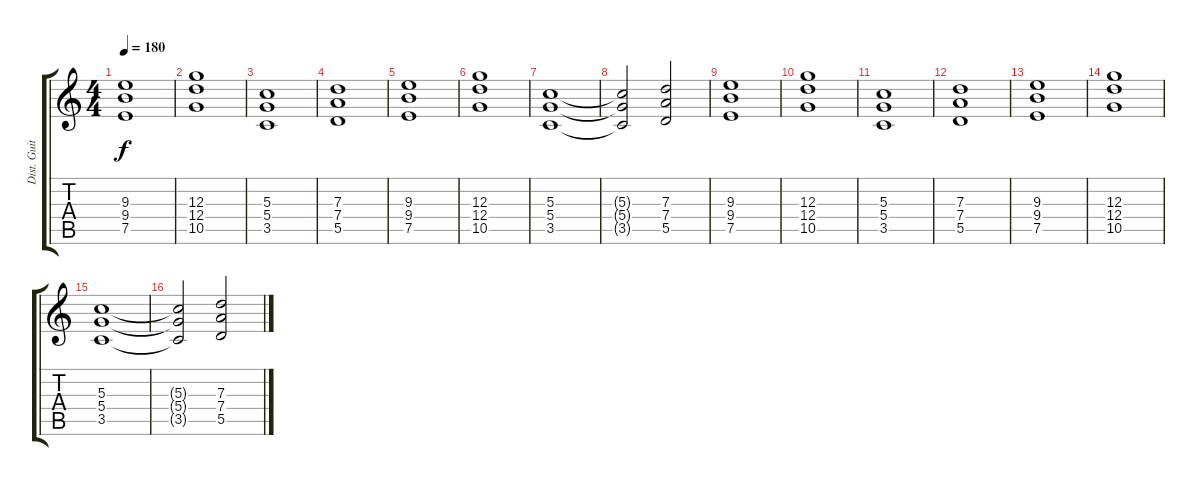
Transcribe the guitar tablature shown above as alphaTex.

\track ("Dist. Guitar 1" "Dist. Guit") {instrument distortionguitar}
\staff {score tabs}
\tuning (E4 B3 G3 D3 A2 E2) {hide}
\ts (4 4)
\tempo 180
\clef g2
\ks c
(9.3 9.4 7.5).1{dy f} |
(12.3 12.4 10.5).1 |
(5.3 5.4 3.5).1 |
(7.3 7.4 5.5).1 |
(9.3 9.4 7.5).1 |
(12.3 12.4 10.5).1 |
(5.3 5.4 3.5).1 |
(5.3{t} 5.4{t} 3.5{t}).2 (7.3 7.4 5.5).2 |
(9.3 9.4 7.5).1 |
(12.3 12.4 10.5).1 |
(5.3 5.4 3.5).1 |
(7.3 7.4 5.5).1 |
(9.3 9.4 7.5).1 |
(12.3 12.4 10.5).1 |
(5.3 5.4 3.5).1 |
(5.3{t} 5.4{t} 3.5{t}).2 (7.3 7.4 5.5).2
